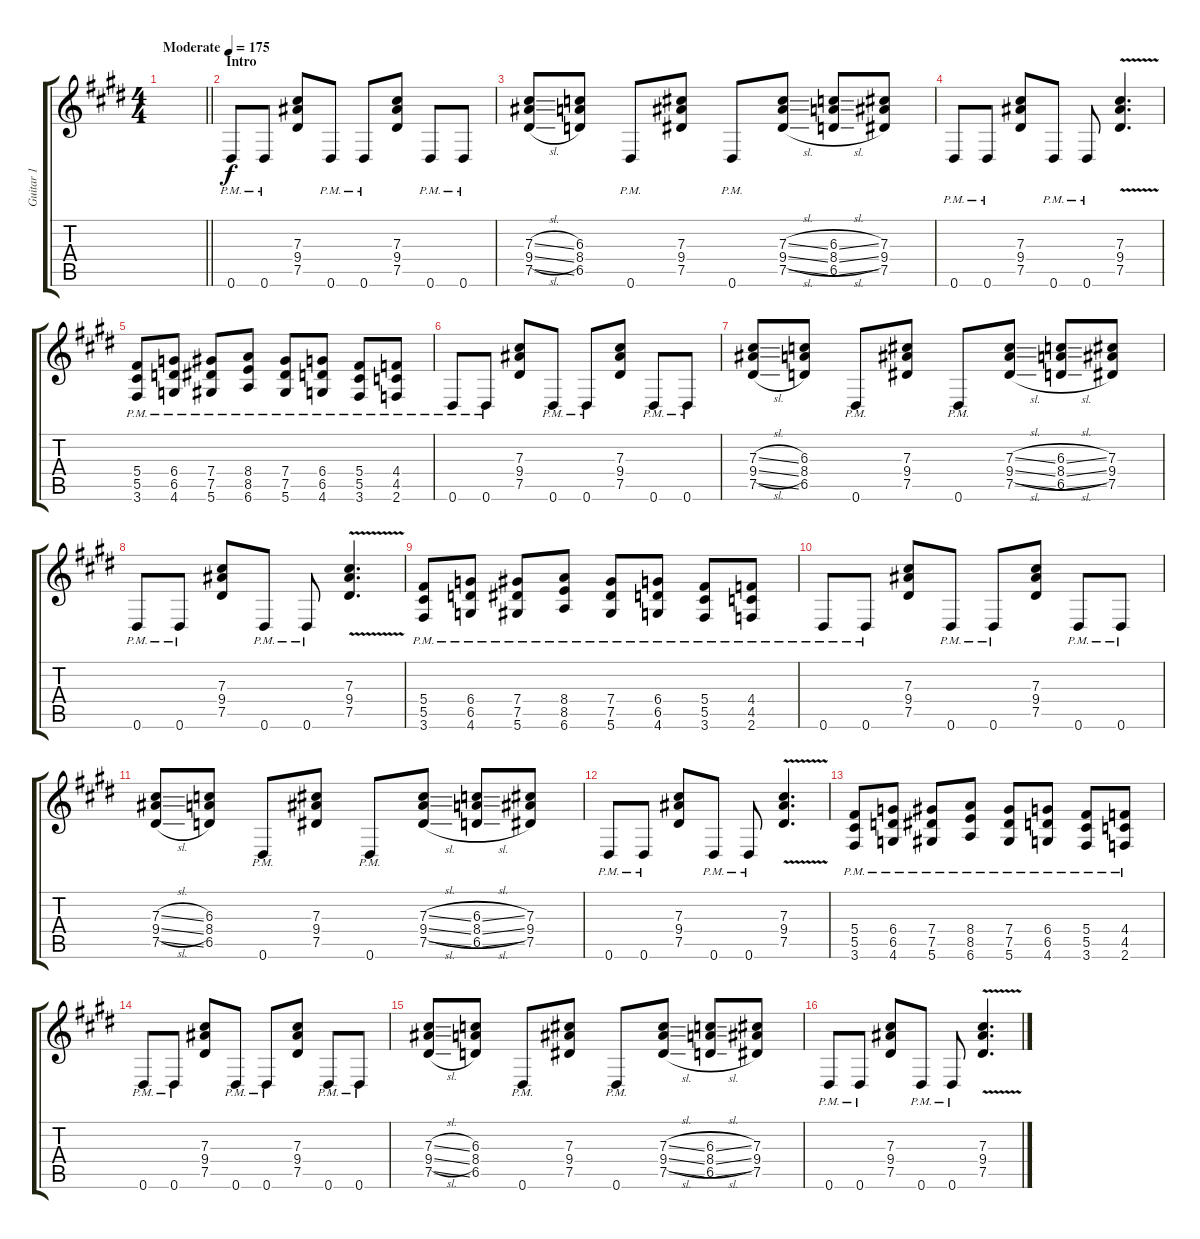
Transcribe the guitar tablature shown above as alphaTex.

\track ("Guitar 1" "Guitar 1") {instrument distortionguitar}
\staff {score tabs}
\tuning (Eb4 Bb3 Gb3 Db3 Ab2 Eb2) {hide}
\ts (4 4)
\tempo (175 "Moderate")
\clef g2
\barLineRight lightlight
\ks e
|
\section ("" "Intro")
0.6{pm}.8 0.6{pm}.8 (7.3 9.4 7.5).8 0.6{pm}.8 0.6{pm}.8 (7.3 9.4 7.5).8 0.6{pm}.8 0.6{pm}.8 |
(7.3{sl} 9.4{sl} 7.5{sl}).8 (6.3 8.4 6.5).8 0.6{pm}.8 (7.3 9.4 7.5).8 0.6{pm}.8 (7.3{sl} 9.4{sl} 7.5{sl}).8 (6.3{sl} 8.4{sl} 6.5{sl}).8 (7.3 9.4 7.5).8 |
0.6{pm}.8 0.6{pm}.8 (7.3 9.4 7.5).8 0.6{pm}.8 0.6{pm}.8 (7.3{v} 9.4{v} 7.5{v}).4{d} |
(5.4{pm} 5.5{pm} 3.6{pm}).8 (6.4{pm} 6.5{pm} 4.6{pm}).8 (7.4{pm} 7.5{pm} 5.6{pm}).8 (8.4{pm} 8.5{pm} 6.6{pm}).8 (7.4{pm} 7.5{pm} 5.6{pm}).8 (6.4{pm} 6.5{pm} 4.6{pm}).8 (5.4{pm} 5.5{pm} 3.6{pm}).8 (4.4{pm} 4.5{pm} 2.6{pm}).8 |
0.6{pm}.8 0.6{pm}.8 (7.3 9.4 7.5).8 0.6{pm}.8 0.6{pm}.8 (7.3 9.4 7.5).8 0.6{pm}.8 0.6{pm}.8 |
(7.3{sl} 9.4{sl} 7.5{sl}).8 (6.3 8.4 6.5).8 0.6{pm}.8 (7.3 9.4 7.5).8 0.6{pm}.8 (7.3{sl} 9.4{sl} 7.5{sl}).8 (6.3{sl} 8.4{sl} 6.5{sl}).8 (7.3 9.4 7.5).8 |
0.6{pm}.8 0.6{pm}.8 (7.3 9.4 7.5).8 0.6{pm}.8 0.6{pm}.8 (7.3{v} 9.4{v} 7.5{v}).4{d} |
(5.4{pm} 5.5{pm} 3.6{pm}).8 (6.4{pm} 6.5{pm} 4.6{pm}).8 (7.4{pm} 7.5{pm} 5.6{pm}).8 (8.4{pm} 8.5{pm} 6.6{pm}).8 (7.4{pm} 7.5{pm} 5.6{pm}).8 (6.4{pm} 6.5{pm} 4.6{pm}).8 (5.4{pm} 5.5{pm} 3.6{pm}).8 (4.4{pm} 4.5{pm} 2.6{pm}).8 |
0.6{pm}.8 0.6{pm}.8 (7.3 9.4 7.5).8 0.6{pm}.8 0.6{pm}.8 (7.3 9.4 7.5).8 0.6{pm}.8 0.6{pm}.8 |
(7.3{sl} 9.4{sl} 7.5{sl}).8 (6.3 8.4 6.5).8 0.6{pm}.8 (7.3 9.4 7.5).8 0.6{pm}.8 (7.3{sl} 9.4{sl} 7.5{sl}).8 (6.3{sl} 8.4{sl} 6.5{sl}).8 (7.3 9.4 7.5).8 |
0.6{pm}.8 0.6{pm}.8 (7.3 9.4 7.5).8 0.6{pm}.8 0.6{pm}.8 (7.3{v} 9.4{v} 7.5{v}).4{d} |
(5.4{pm} 5.5{pm} 3.6{pm}).8 (6.4{pm} 6.5{pm} 4.6{pm}).8 (7.4{pm} 7.5{pm} 5.6{pm}).8 (8.4{pm} 8.5{pm} 6.6{pm}).8 (7.4{pm} 7.5{pm} 5.6{pm}).8 (6.4{pm} 6.5{pm} 4.6{pm}).8 (5.4{pm} 5.5{pm} 3.6{pm}).8 (4.4{pm} 4.5{pm} 2.6{pm}).8 |
0.6{pm}.8 0.6{pm}.8 (7.3 9.4 7.5).8 0.6{pm}.8 0.6{pm}.8 (7.3 9.4 7.5).8 0.6{pm}.8 0.6{pm}.8 |
(7.3{sl} 9.4{sl} 7.5{sl}).8 (6.3 8.4 6.5).8 0.6{pm}.8 (7.3 9.4 7.5).8 0.6{pm}.8 (7.3{sl} 9.4{sl} 7.5{sl}).8 (6.3{sl} 8.4{sl} 6.5{sl}).8 (7.3 9.4 7.5).8 |
0.6{pm}.8 0.6{pm}.8 (7.3 9.4 7.5).8 0.6{pm}.8 0.6{pm}.8 (7.3{v} 9.4{v} 7.5{v}).4{d}
